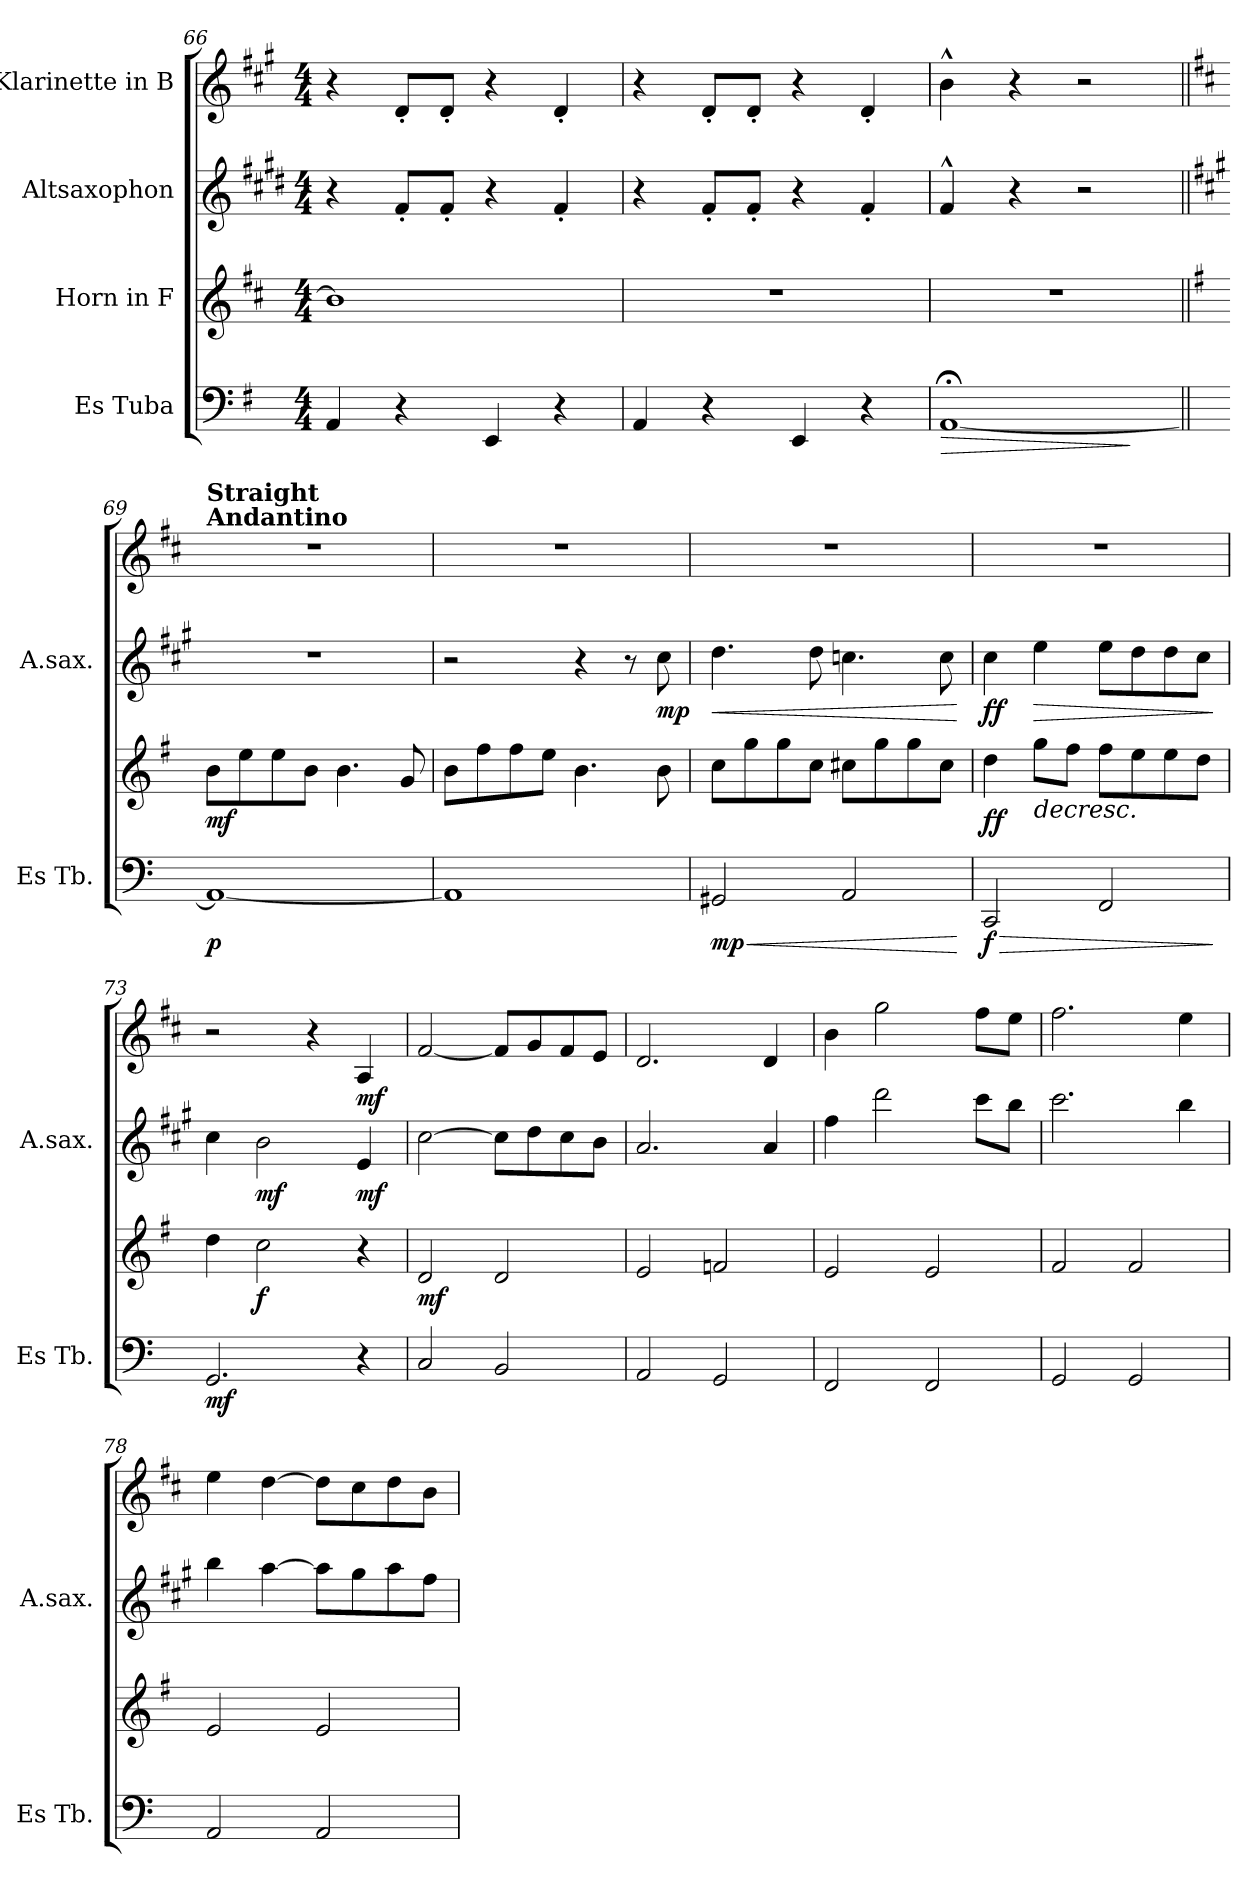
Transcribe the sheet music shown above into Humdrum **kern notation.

**kern	**dynam	**kern	**dynam	**kern	**dynam	**kern	**dynam
*part4	*part4	*part3	*part3	*part2	*part2	*part1	*part1
*staff4	*staff4	*staff3	*staff3	*staff2	*staff2	*staff1	*staff1
*I"Es Tuba	*	*I"Horn in F	*	*I"Altsaxophon	*	*I"Klarinette in B	*
*I'Es Tb.	*	*	*	*I'A.sax.	*	*	*
*clefF4	*	*clefG2	*	*clefG2	*	*clefG2	*
*	*	*ITrd4c7	*	*ITrd5c9	*	*ITrd1c2	*
*k[f#]	*	*k[f#]	*	*k[f#]	*	*k[f#]	*
*M4/4	*	*M4/4	*	*M4/4	*	*M4/4	*
=66	=66	=66	=66	=66	=66	=66	=66
4AA/	.	1e]	.	4r	.	4r	.
4r	.	.	.	8A'/L	.	8c'/L	.
.	.	.	.	8A'/J	.	8c'/J	.
4EE/	.	.	.	4r	.	4r	.
4r	.	.	.	4A'/	.	4c'/	.
=67	=67	=67	=67	=67	=67	=67	=67
4AA/	.	1r	.	4r	.	4r	.
4r	.	.	.	8A'/L	.	8c'/L	.
.	.	.	.	8A'/J	.	8c'/J	.
4EE/	.	.	.	4r	.	4r	.
4r	.	.	.	4A'/	.	4c'/	.
=68	=68	=68	=68	=68	=68	=68	=68
!	!LO:HP:b	!	!	!	!	!	!
[1AA;<	>	1r	.	4A^^/	.	4a^^\	.
.	.	.	.	4r	.	4r	.
.	.	.	.	2r	.	2r	.
.	]	.	.	.	.	.	.
=69||	=69||	=69||	=69||	=69||	=69||	=69||	=69||
*k[]	*	*k[]	*	*k[]	*	*k[]	*
!	!	!	!	!	!	!LO:TX:a:B:t=Andantino	!
!	!	!	!	!	!	!LO:TX:B:t=Straight	!
!	!LO:DY:b	!	!LO:DY:b	!	!	!	!
1AA_	p	8e\L	mf	1r	.	1r	.
.	.	8a\	.	.	.	.	.
.	.	8a\	.	.	.	.	.
.	.	8e\J	.	.	.	.	.
.	.	4.e\	.	.	.	.	.
.	.	8c/	.	.	.	.	.
!!LO:LB:g=z
=70	=70	=70	=70	=70	=70	=70	=70
1AA]	.	8e\L	.	2r	.	1r	.
.	.	8b\	.	.	.	.	.
.	.	8b\	.	.	.	.	.
.	.	8a\J	.	.	.	.	.
.	.	4.e\	.	4r	.	.	.
.	.	.	.	8r	.	.	.
!	!	!	!	!	!LO:DY:b	!	!
.	.	8e\	.	8e\	mp	.	.
=71	=71	=71	=71	=71	=71	=71	=71
!	!LO:HP:b	!	!	!	!LO:HP:b	!	!
!	!LO:DY:n=1:b	!	!	!	!	!	!
2GG#X/	< mp	8f\L	.	4.f\	<	1r	.
.	.	8cc\	.	.	.	.	.
.	.	8cc\	.	.	.	.	.
.	.	8f\J	.	8f\	.	.	.
2AA/	.	8f#X\L	.	4.e-X\	.	.	.
.	.	8cc\	.	.	.	.	.
.	.	8cc\	.	.	.	.	.
.	.	8f#\J	.	8e-\	.	.	.
.	[	.	.	.	[	.	.
=72	=72	=72	=72	=72	=72	=72	=72
!	!LO:HP:b	!	!	!	!	!	!
!	!LO:DY:n=1:b	!	!LO:DY:b	!	!LO:DY:b	!	!
2CC/	> f	4g\	ff	4e\	ff	1r	.
!	!	!	!LO:HP:b	!	!LO:HP:b	!	!
.	.	8cc\L	>	4g\	>	.	.
.	.	8b\J	.	.	.	.	.
2FF/	.	8b\L	.	8g\L	.	.	.
.	.	8a\	.	8f\	.	.	.
.	.	8a\	.	8f\	.	.	.
.	.	8g\J	.	8e\J	.	.	.
.	]	.	.	.	]	.	.
=73	=73	=73	=73	=73	=73	=73	=73
!	!LO:DY:b	!	!	!	!	!	!
2.GG/	mf	4g\	.	4e\	.	2r	.
!	!	!	!LO:DY:b	!	!LO:DY:b	!	!
.	.	2f\	f	2d\	mf	.	.
.	.	.	.	.	.	4r	.
!	!	!	!	!	!LO:DY:b	!	!LO:DY:b
4r	.	4r	]	4G/	mf	4G/	mf
=74	=74	=74	=74	=74	=74	=74	=74
!	!	!	!LO:DY:b	!	!	!	!
2C/	.	2G/	mf	[2e\	.	[2e/	.
2BB/	.	2G/	.	8e\L]	.	8e/L]	.
.	.	.	.	8f\	.	8f/	.
.	.	.	.	8e\	.	8e/	.
.	.	.	.	8d\J	.	8d/J	.
=75	=75	=75	=75	=75	=75	=75	=75
2AA/	.	2A/	.	2.c/	.	2.c/	.
2GG/	.	2B-X/	.	.	.	.	.
.	.	.	.	4c/	.	4c/	.
=76	=76	=76	=76	=76	=76	=76	=76
2FF/	.	2A/	.	4a\	.	4a\	.
.	.	.	.	2ff\	.	2ff\	.
2FF/	.	2A/	.	.	.	.	.
.	.	.	.	8ee\L	.	8ee\L	.
.	.	.	.	8dd\J	.	8dd\J	.
!!LO:PB:g=z
=77	=77	=77	=77	=77	=77	=77	=77
2GG/	.	2B/	.	2.ee\	.	2.ee\	.
2GG/	.	2B/	.	.	.	.	.
.	.	.	.	4dd\	.	4dd\	.
=78	=78	=78	=78	=78	=78	=78	=78
2AA/	.	2A/	.	4dd\	.	4dd\	.
.	.	.	.	[4cc\	.	[4cc\	.
2AA/	.	2A/	.	8cc\L]	.	8cc\L]	.
.	.	.	.	8b\	.	8b\	.
.	.	.	.	8cc\	.	8cc\	.
.	.	.	.	8a\J	.	8a\J	.
=	=	=	=	=	=	=	=
*-	*-	*-	*-	*-	*-	*-	*-
